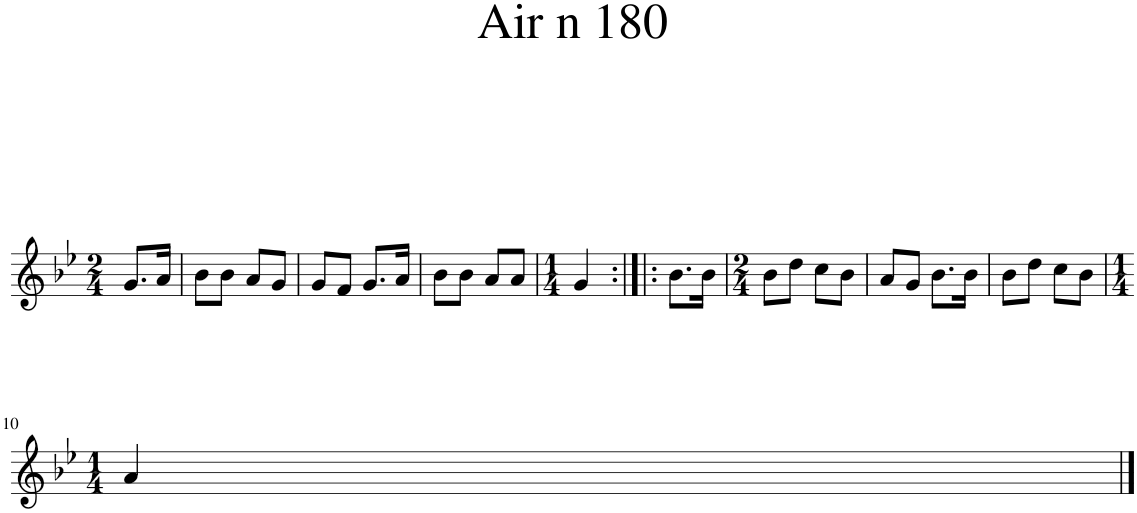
**kern
*part1
*staff1
*I"Piano
*I'Pno.
*clefG2
*k[b-e-]
*M2/4
=1
8.g/L
16a/Jk
=2
8b-\L
8b-\J
8a/L
8g/J
=3
8g/L
8f/J
8.g/L
16a/Jk
=4
8b-\L
8b-\J
8a/L
8a/J
=5
*M1/4
4g/
=6:|!|:
8.b-\L
16b-\Jk
=7
*M2/4
8b-\L
8dd\J
8cc\L
8b-\J
=8
8a/L
8g/J
8.b-\L
16b-\Jk
=9
8b-\L
8dd\J
8cc\L
8b-\J
!!LO:LB:g=z
=10
*M1/4
4a/
==
*-
